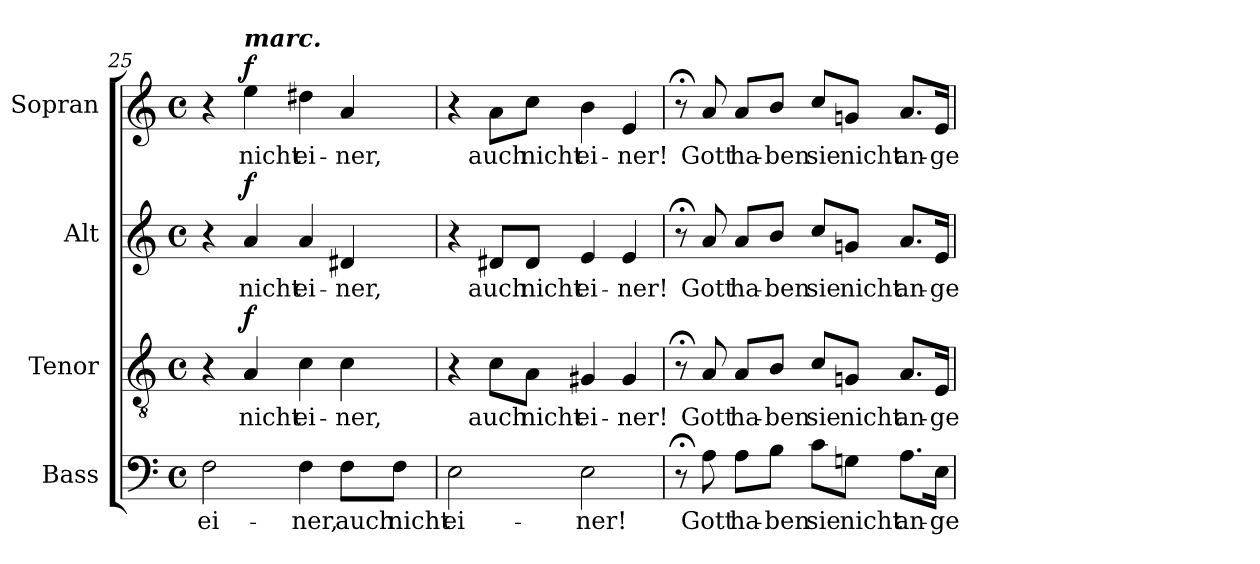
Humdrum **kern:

**kern	**text	**kern	**text	**dynam	**kern	**text	**dynam	**kern	**text	**dynam
*part4	*part4	*part3	*part3	*part3	*part2	*part2	*part2	*part1	*part1	*part1
*staff4	*staff4	*staff3	*staff3	*staff3	*staff2	*staff2	*staff2	*staff1	*staff1	*staff1
*I"Bass	*	*I"Tenor	*	*	*I"Alt	*	*	*I"Sopran	*	*
*I'B.	*	*I'T.	*	*	*I'A.	*	*	*I'S.	*	*
*clefF4	*	*clefGv2	*	*	*clefG2	*	*	*clefG2	*	*
*k[]	*	*k[]	*	*	*k[]	*	*	*k[]	*	*
*C:	*	*C:	*	*	*C:	*	*	*C:	*	*
*M4/4	*	*M4/4	*	*	*M4/4	*	*	*M4/4	*	*
*met(c)	*	*met(c)	*	*	*met(c)	*	*	*met(c)	*	*
=25	=25	=25	=25	=25	=25	=25	=25	=25	=25	=25
!	!LO:LY:b	!	!	!	!	!	!	!	!	!
2F\	ei-	4r	.	.	4r	.	.	4r	.	.
!	!	!	!	!	!	!	!	!LO:TX:a:Bi:t=marc.	!	!
!	!	!	!LO:LY:b	!LO:DY:a	!	!LO:LY:b	!LO:DY:a	!	!LO:LY:b	!LO:DY:a
.	.	4A/	nicht	f	4a/	nicht	f	4ee\	nicht	f
!	!LO:LY:b	!	!LO:LY:b	!	!	!LO:LY:b	!	!	!LO:LY:b	!
4F\	-ner,	4c\	ei-	.	4a/	ei-	.	4dd#X\	ei-	.
!	!LO:LY:b	!	!LO:LY:b	!	!	!LO:LY:b	!	!	!LO:LY:b	!
8F\L	auch	4c\	-ner,	.	4d#X/	-ner,	.	4a/	-ner,	.
!	!LO:LY:b	!	!	!	!	!	!	!	!	!
8F\J	nicht	.	.	.	.	.	.	.	.	.
!!LO:PB:g=z
=26	=26	=26	=26	=26	=26	=26	=26	=26	=26	=26
!	!LO:LY:b	!	!	!	!	!	!	!	!	!
2E\	ei-	4r	.	.	4r	.	.	4r	.	.
!	!	!	!LO:LY:b	!	!	!LO:LY:b	!	!	!LO:LY:b	!
.	.	8c\L	auch	.	8d#X/L	auch	.	8a\L	auch	.
!	!	!	!LO:LY:b	!	!	!LO:LY:b	!	!	!LO:LY:b	!
.	.	8A\J	nicht	.	8d#/J	nicht	.	8cc\J	nicht	.
!	!LO:LY:b	!	!LO:LY:b	!	!	!LO:LY:b	!	!	!LO:LY:b	!
2E\	-ner!	4G#X/	ei-	.	4e/	ei-	.	4b\	ei-	.
!	!	!	!LO:LY:b	!	!	!LO:LY:b	!	!	!LO:LY:b	!
.	.	4G#/	-ner!	.	4e/	-ner!	.	4e/	-ner!	.
=27	=27	=27	=27	=27	=27	=27	=27	=27	=27	=27
8r;<	.	8r;<	.	.	8r;<	.	.	8r;<	.	.
!	!LO:LY:b	!	!LO:LY:b	!	!	!LO:LY:b	!	!	!LO:LY:b	!
8A\	Gott	8A/	Gott	.	8a/	Gott	.	8a/	Gott	.
!	!LO:LY:b	!	!LO:LY:b	!	!	!LO:LY:b	!	!	!LO:LY:b	!
8A\L	ha-	8A/L	ha-	.	8a/L	ha-	.	8a/L	ha-	.
!	!LO:LY:b	!	!LO:LY:b	!	!	!LO:LY:b	!	!	!LO:LY:b	!
8B\J	-ben	8B/J	-ben	.	8b/J	-ben	.	8b/J	-ben	.
!	!LO:LY:b	!	!LO:LY:b	!	!	!LO:LY:b	!	!	!LO:LY:b	!
8c\L	sie	8c/L	sie	.	8cc/L	sie	.	8cc/L	sie	.
!	!LO:LY:b	!	!LO:LY:b	!	!	!LO:LY:b	!	!	!LO:LY:b	!
8Gn\J	nicht	8Gn/J	nicht	.	8gn/J	nicht	.	8gn/J	nicht	.
!	!LO:LY:b	!	!LO:LY:b	!	!	!LO:LY:b	!	!	!LO:LY:b	!
8.A\L	an-	8.A/L	an-	.	8.a/L	an-	.	8.a/L	an-	.
!	!LO:LY:b	!	!LO:LY:b	!	!	!LO:LY:b	!	!	!LO:LY:b	!
16E\Jk	-ge-	16E/Jk	-ge-	.	16e/Jk	-ge-	.	16e/Jk	-ge-	.
=	=	=	=	=	=	=	=	=	=	=
*-	*-	*-	*-	*-	*-	*-	*-	*-	*-	*-
